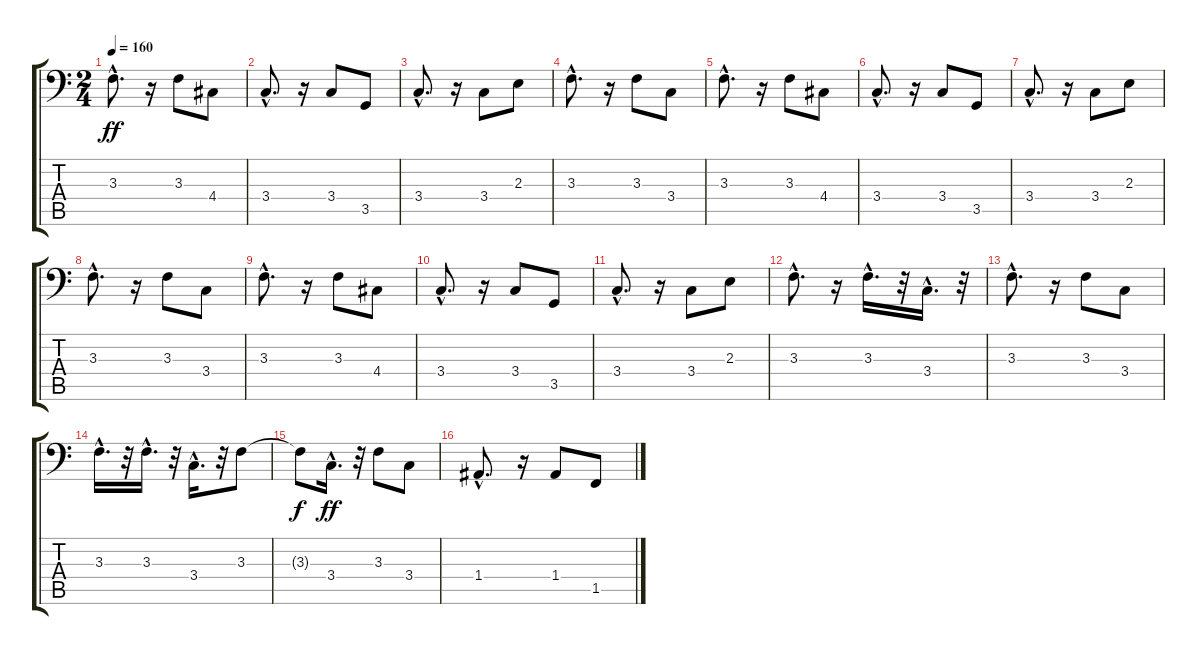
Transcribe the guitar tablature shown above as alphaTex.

\track "" {instrument electricguitarjazz}
\staff {score tabs}
\tuning (C3 G2 D2 A1 E1 B0) {hide}
\ts (2 4)
\tempo 160
\clef f4
\ks c
3.3{hac}.8{d dy ff} r.16 3.3.8 4.4.8 |
3.4{hac}.8{d} r.16 3.4.8 3.5.8 |
3.4{hac}.8{d} r.16 3.4.8 2.3.8 |
3.3{hac}.8{d} r.16 3.3.8 3.4.8 |
3.3{hac}.8{d} r.16 3.3.8 4.4.8 |
3.4{hac}.8{d} r.16 3.4.8 3.5.8 |
3.4{hac}.8{d} r.16 3.4.8 2.3.8 |
3.3{hac}.8{d} r.16 3.3.8 3.4.8 |
3.3{hac}.8{d} r.16 3.3.8 4.4.8 |
3.4{hac}.8{d} r.16 3.4.8 3.5.8 |
3.4{hac}.8{d} r.16 3.4.8 2.3.8 |
3.3{hac}.8{d} r.16 3.3{hac}.16{d} r.32 3.4{hac}.16{d} r.32 |
3.3{hac}.8{d} r.16 3.3.8 3.4.8 |
3.3{hac}.16{d} r.32 3.3{hac}.16{d} r.32 3.4{hac}.16{d} r.32 3.3.8 |
3.3{t}.8{dy f} 3.4{hac}.16{d dy ff} r.32 3.3.8 3.4.8 |
1.4{hac}.8{d} r.16 1.4.8 1.5.8
